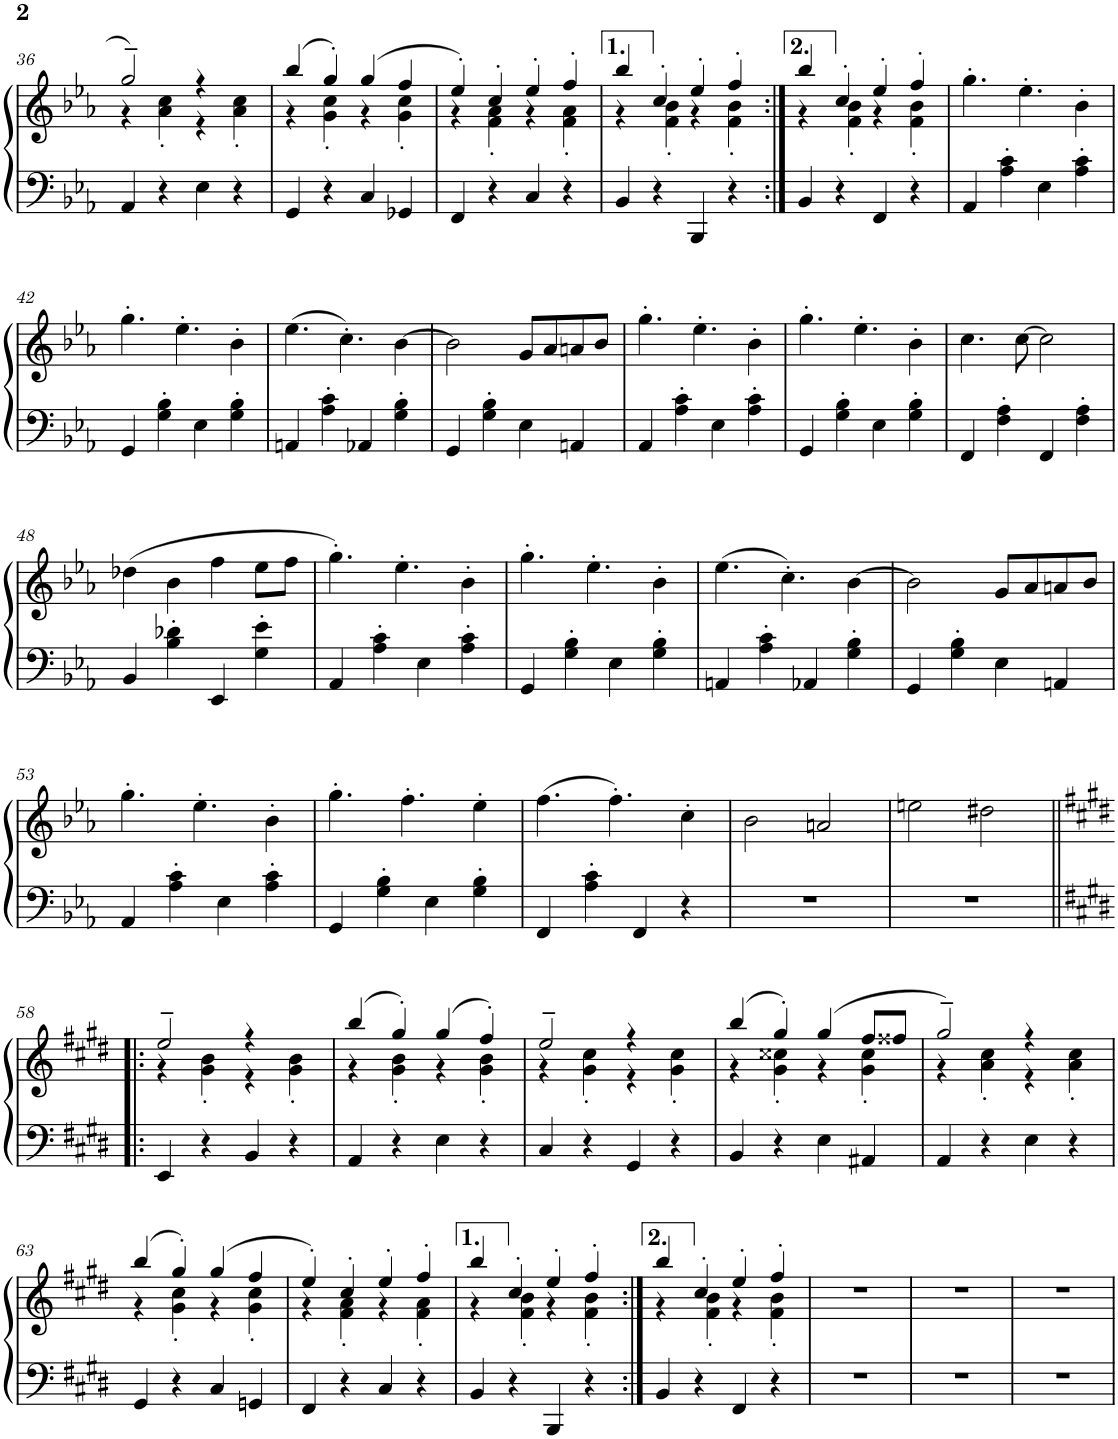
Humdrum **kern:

**kern	**kern
*part1	*part1
*staff2	*staff1
*I"Piano	*
*I'Pno.	*
!!LO:PB:g=z
*clefF4	*clefG2
*k[b-e-a-]	*k[b-e-a-]
*M2/2	*M2/2
*met(c|)	*met(c|)
=36	=36
*	*^
4AA-/	2gg~/	4r
4r	.	4a-\' 4cc\'
4E-\	4r	4r
4r	4ryy	4a-\' 4cc\'
=37	=37	=37
4GG/	(4bb-/	4r
4r	4gg'/)	4g\' 4cc\'
4C/	(4gg/	4r
4GG-X/	4ff/	4g\' 4cc\'
=38	=38	=38
4FF/	4ee-'/)	4r
4r	4cc'/	4f\' 4a-\'
4C/	4ee-'/	4r
4r	4ff'/	4f\' 4a-\'
=39	=39	=39
4BB-/	4bb-/	4r
4r	4cc'/	4f\' 4b-\'
4BBB-/	4ee-'/	4r
4r	4ff'/	4f\' 4b-\'
=40:|!	=40:|!	=40:|!
4BB-/	4bb-/	4r
4r	4cc'/	4f\' 4b-\'
4FF/	4ee-'/	4r
4r	4ff'/	4f\' 4b-\'
*	*v	*v
=41	=41
4AA-/	4.gg'\
4A-\' 4c\'	.
.	4.ee-'\
4E-\	.
4A-\' 4c\'	4b-'\
!!LO:LB:g=z
=42	=42
4GG/	4.gg'\
4G\' 4B-\'	.
.	4.ee-'\
4E-\	.
4G\' 4B-\'	4b-'\
=43	=43
4AAn/	(4.ee-\
4A-\' 4c\'	.
.	4.cc'\)
4AA-X/	.
4G\' 4B-\'	[4b-\
=44	=44
4GG/	2b-\]
4G\' 4B-\'	.
4E-\	8g/L
.	8a-/
4AAn/	8an/
.	8b-/J
=45	=45
4AA-/	4.gg'\
4A-\' 4c\'	.
.	4.ee-'\
4E-\	.
4A-\' 4c\'	4b-'\
=46	=46
4GG/	4.gg'\
4G\' 4B-\'	.
.	4.ee-'\
4E-\	.
4G\' 4B-\'	4b-'\
=47	=47
4FF/	4.cc\
4F\' 4A-\'	.
.	[8cc\
4FF/	2cc\]
4F\' 4A-\'	.
!!LO:LB:g=z
=48	=48
4BB-/	(4dd-X\
4B-\' 4d-X\'	4b-\
4EE-/	4ff\
4G\' 4e-\'	8ee-\L
.	8ff\J
=49	=49
4AA-/	4.gg'\)
4A-\' 4c\'	.
.	4.ee-'\
4E-\	.
4A-\' 4c\'	4b-'\
=50	=50
4GG/	4.gg'\
4G\' 4B-\'	.
.	4.ee-'\
4E-\	.
4G\' 4B-\'	4b-'\
=51	=51
4AAn/	(4.ee-\
4A-\' 4c\'	.
.	4.cc'\)
4AA-X/	.
4G\' 4B-\'	[4b-\
=52	=52
4GG/	2b-\]
4G\' 4B-\'	.
4E-\	8g/L
.	8a-/
4AAn/	8an/
.	8b-/J
!!LO:LB:g=z
=53	=53
4AA-/	4.gg'\
4A-\' 4c\'	.
.	4.ee-'\
4E-\	.
4A-\' 4c\'	4b-'\
=54	=54
4GG/	4.gg'\
4G\' 4B-\'	.
.	4.ff'\
4E-\	.
4G\' 4B-\'	4ee-'\
=55	=55
4FF/	(4.ff\
4A-\' 4c\'	.
.	4.ff'\)
4FF/	.
4r	4cc'\
=56	=56
1r	2b-\
.	2an/
=57	=57
1r	2een\
.	2dd#X\
!!LO:LB:g=z
=58!|:	=58!|:
*k[f#c#g#d#]	*k[f#c#g#d#]
*	*^
4EE/	2ee~/	4r
4r	.	4g#\' 4b\'
4BB/	4r	4r
4r	4ryy	4g#\' 4b\'
=59	=59	=59
4AA/	(4bb/	4r
4r	4gg#'/)	4g#\' 4b\'
4E\	(4gg#/	4r
4r	4ff#'/)	4g#\' 4b\'
=60	=60	=60
4C#/	2ee~/	4r
4r	.	4g#\' 4cc#\'
4GG#/	4r	4r
4r	4ryy	4g#\' 4cc#\'
=61	=61	=61
4BB/	(4bb/	4r
4r	4gg#'/)	4g#\' 4cc##X\'
4E\	(4gg#/	4r
4AA#X/	8ff#/L	4g#\' 4cc##\'
.	8ff##X/J	.
=62	=62	=62
4AA/	2gg#~/)	4r
4r	.	4a\' 4cc#\'
4E\	4r	4r
4r	4ryy	4a\' 4cc#\'
!!LO:LB:g=z	!!
=63	=63	=63
4GG#/	(4bb/	4r
4r	4gg#'/)	4g#\' 4cc#\'
4C#/	(4gg#/	4r
4GGn/	4ff#/	4g#\' 4cc#\'
=64	=64	=64
4FF#/	4ee'/)	4r
4r	4cc#'/	4f#\' 4a\'
4C#/	4ee'/	4r
4r	4ff#'/	4f#\' 4a\'
=65	=65	=65
4BB/	4bb/	4r
4r	4cc#'/	4f#\' 4b\'
4BBB/	4ee'/	4r
4r	4ff#'/	4f#\' 4b\'
=66:|!	=66:|!	=66:|!
4BB/	4bb/	4r
4r	4cc#'/	4f#\' 4b\'
4FF#/	4ee'/	4r
4r	4ff#'/	4f#\' 4b\'
*	*v	*v
=67	=67
1r	1r
=68	=68
1r	1r
=69	=69
1r	1r
=	=
*-	*-
